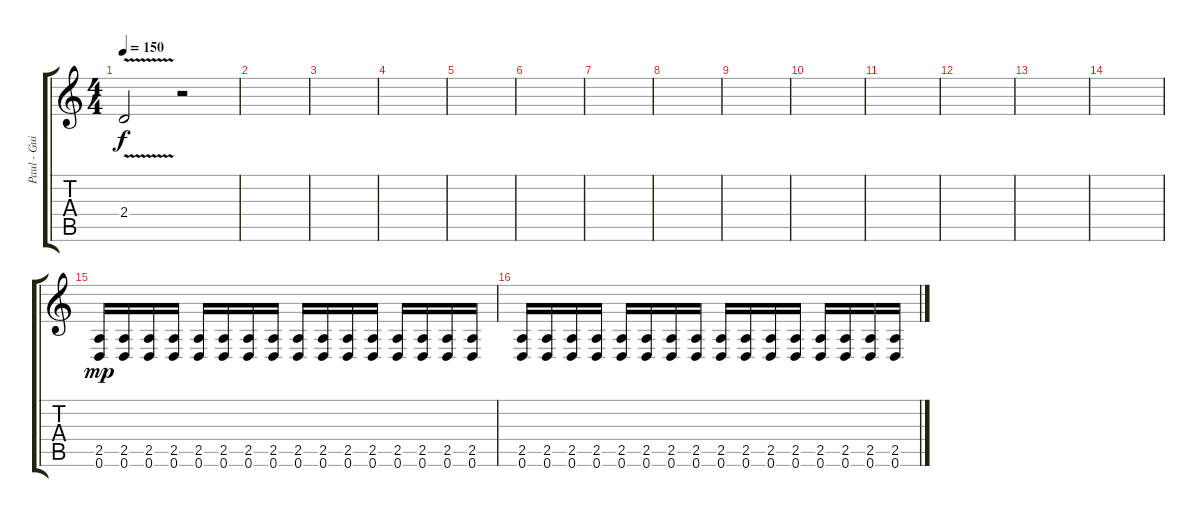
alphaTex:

\track ("Paul - Guitar 1" "Paul - Gui") {instrument distortionguitar}
\staff {score tabs}
\tuning (D4 A3 F3 C3 G2 D2) {hide}
\ts (4 4)
\tempo 150
\clef g2
\ks c
2.4{v}.2{dy f} r.2 |
|
|
|
|
|
|
|
|
|
|
|
|
|
(2.5 0.6).16{dy mp} (2.5 0.6).16 (2.5 0.6).16 (2.5 0.6).16 (2.5 0.6).16 (2.5 0.6).16 (2.5 0.6).16 (2.5 0.6).16 (2.5 0.6).16 (2.5 0.6).16 (2.5 0.6).16 (2.5 0.6).16 (2.5 0.6).16 (2.5 0.6).16 (2.5 0.6).16 (2.5 0.6).16 |
(2.5 0.6).16 (2.5 0.6).16 (2.5 0.6).16 (2.5 0.6).16 (2.5 0.6).16 (2.5 0.6).16 (2.5 0.6).16 (2.5 0.6).16 (2.5 0.6).16 (2.5 0.6).16 (2.5 0.6).16 (2.5 0.6).16 (2.5 0.6).16 (2.5 0.6).16 (2.5 0.6).16 (2.5 0.6).16
